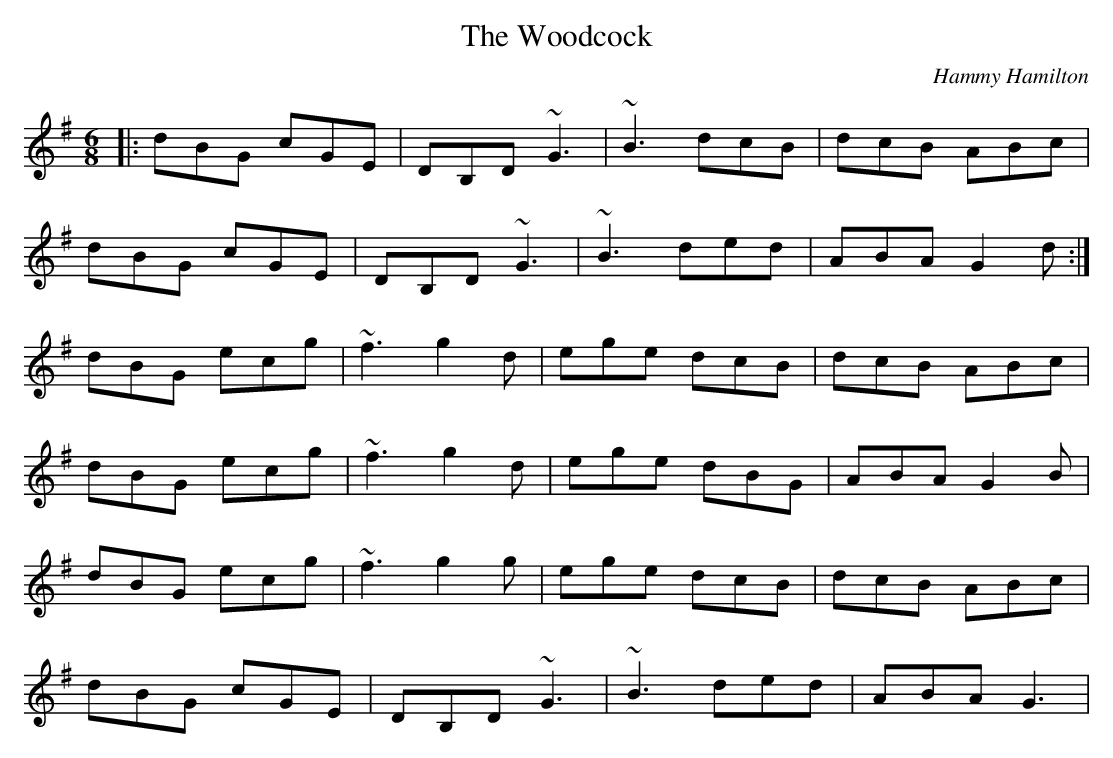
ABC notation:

X:1
T:Woodcock, The
C:Hammy Hamilton
M:6/8
K:G
|: dBG cGE | DB,D ~G3 | ~B3 dcB | dcB ABc |
dBG cGE | DB,D ~G3 | ~B3 ded | ABA G2d:|
dBG ecg | ~f3 g2d | ege dcB | dcB ABc |
dBG ecg | ~f3 g2d | ege dBG | ABA G2B |
dBG ecg | ~f3 g2g | ege dcB | dcB ABc |
dBG cGE | DB,D ~G3 | ~B3 ded | ABA G3 |
